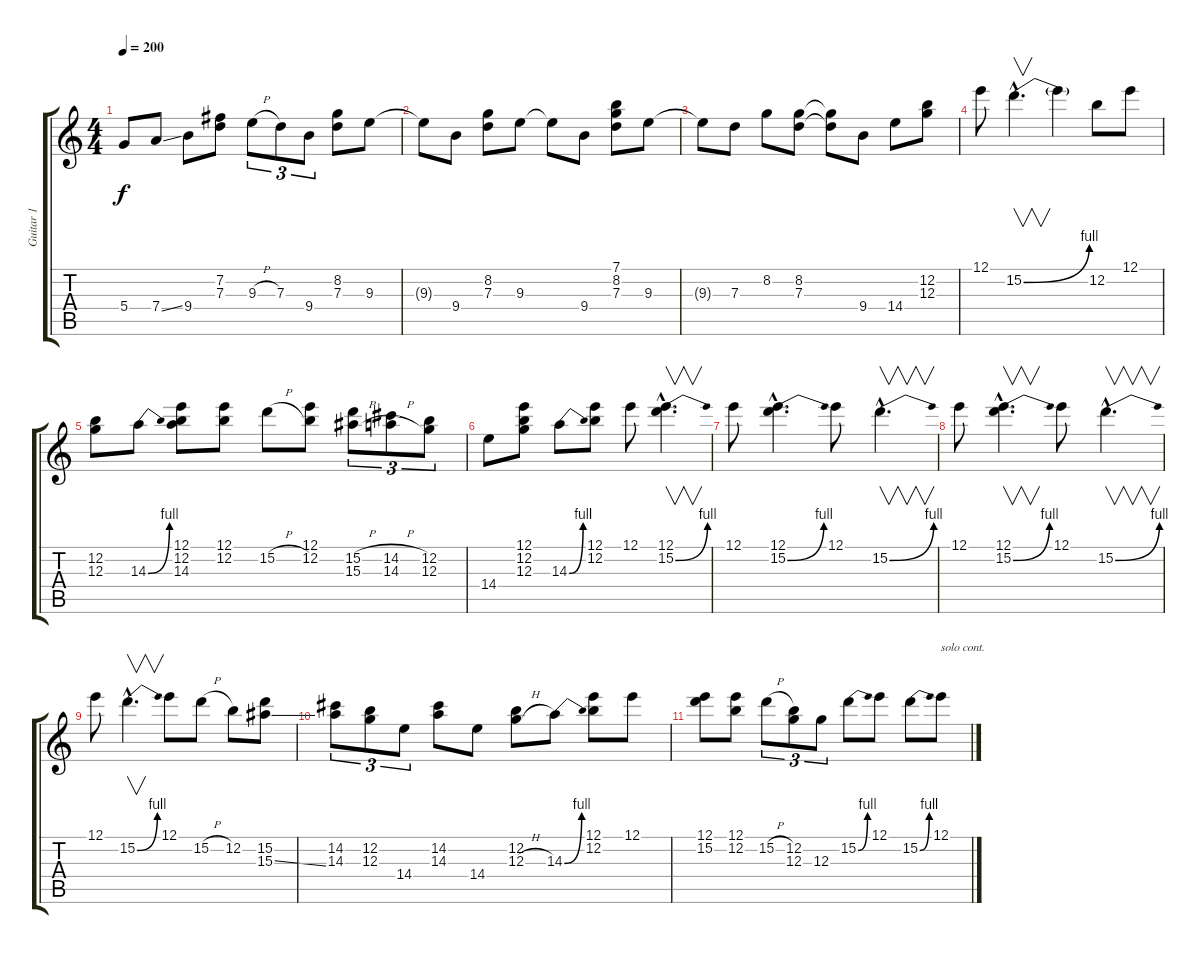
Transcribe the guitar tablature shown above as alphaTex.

\track ("Guitar 1" "Guitar 1") {instrument overdrivenguitar}
\staff {score tabs}
\tuning (E4 B3 G3 D3 A2 E2) {hide}
\ts (4 4)
\tempo 200
\clef g2
\ks c
5.4.8{dy f} 7.4{ss}.8 9.4.8 (7.2 7.3).8 9.3{h}.8{tu (3 2)} 7.3.8{tu (3 2)} 9.4.8{tu (3 2)} (8.2 7.3).8 9.3.8 |
9.3{t}.8 9.4.8 (8.2 7.3).8 9.3.8 9.3{t}.8 9.4.8 (7.1 8.2 7.3).8 9.3.8 |
9.3{t}.8 7.3.8 8.2.8 (8.2 7.3).8 (8.2{t} 7.3{t}).8 9.4.8 14.4.8 (12.2 12.3).8 |
12.1.8 15.2{be (bend 0 0 60 4) hac}.4{v d} 15.2{t}.4 12.2.8 12.1.8 |
(12.2 12.3).8 14.3{be (bend 0 0 60 4)}.8 (12.1 12.2 14.3).8 (12.1 12.2).8 15.2{h}.8 (12.1 12.2).8 (15.2{h} 15.3{h}).8{tu (3 2)} (14.2{h} 14.3{h}).8{tu (3 2)} (12.2 12.3).8{tu (3 2)} |
14.4.8 (12.1 12.2 12.3).8 14.3{be (bend 0 0 60 4)}.8 (12.1 12.2).8 12.1.8 (12.1{hac} 15.2{be (bend 0 0 60 4) hac}).4{v d} |
12.1.8 (12.1{hac} 15.2{be (bend 0 0 60 4) hac}).4{d} 12.1.8 15.2{be (bend 0 0 60 4) hac}.4{v d} |
12.1.8 (12.1{hac} 15.2{be (bend 0 0 60 4) hac}).4{v d} 12.1.8 15.2{be (bend 0 0 60 4) hac}.4{v d} |
12.1.8 15.2{be (bend 0 0 60 4) hac}.4{v d} 12.1.8 15.2{h}.8 12.2.8 (15.2 15.3{ss}).8 |
(14.2 14.3).8{tu (3 2)} (12.2 12.3).8{tu (3 2)} 14.4.8{tu (3 2)} (14.2 14.3).8 14.4.8 (12.2 12.3{h}).8 14.3{be (bend 0 0 60 4)}.8 (12.1 12.2).8 12.1.8 |
(12.1 15.2).8 (12.1 12.2).8 15.2{h}.8{tu (3 2)} (12.2 12.3).8{tu (3 2)} 12.3.8{tu (3 2)} 15.2{be (bend 0 0 60 4)}.8 12.1.8 15.2{be (bend 0 0 60 4)}.8 12.1.8{txt "solo cont."}
